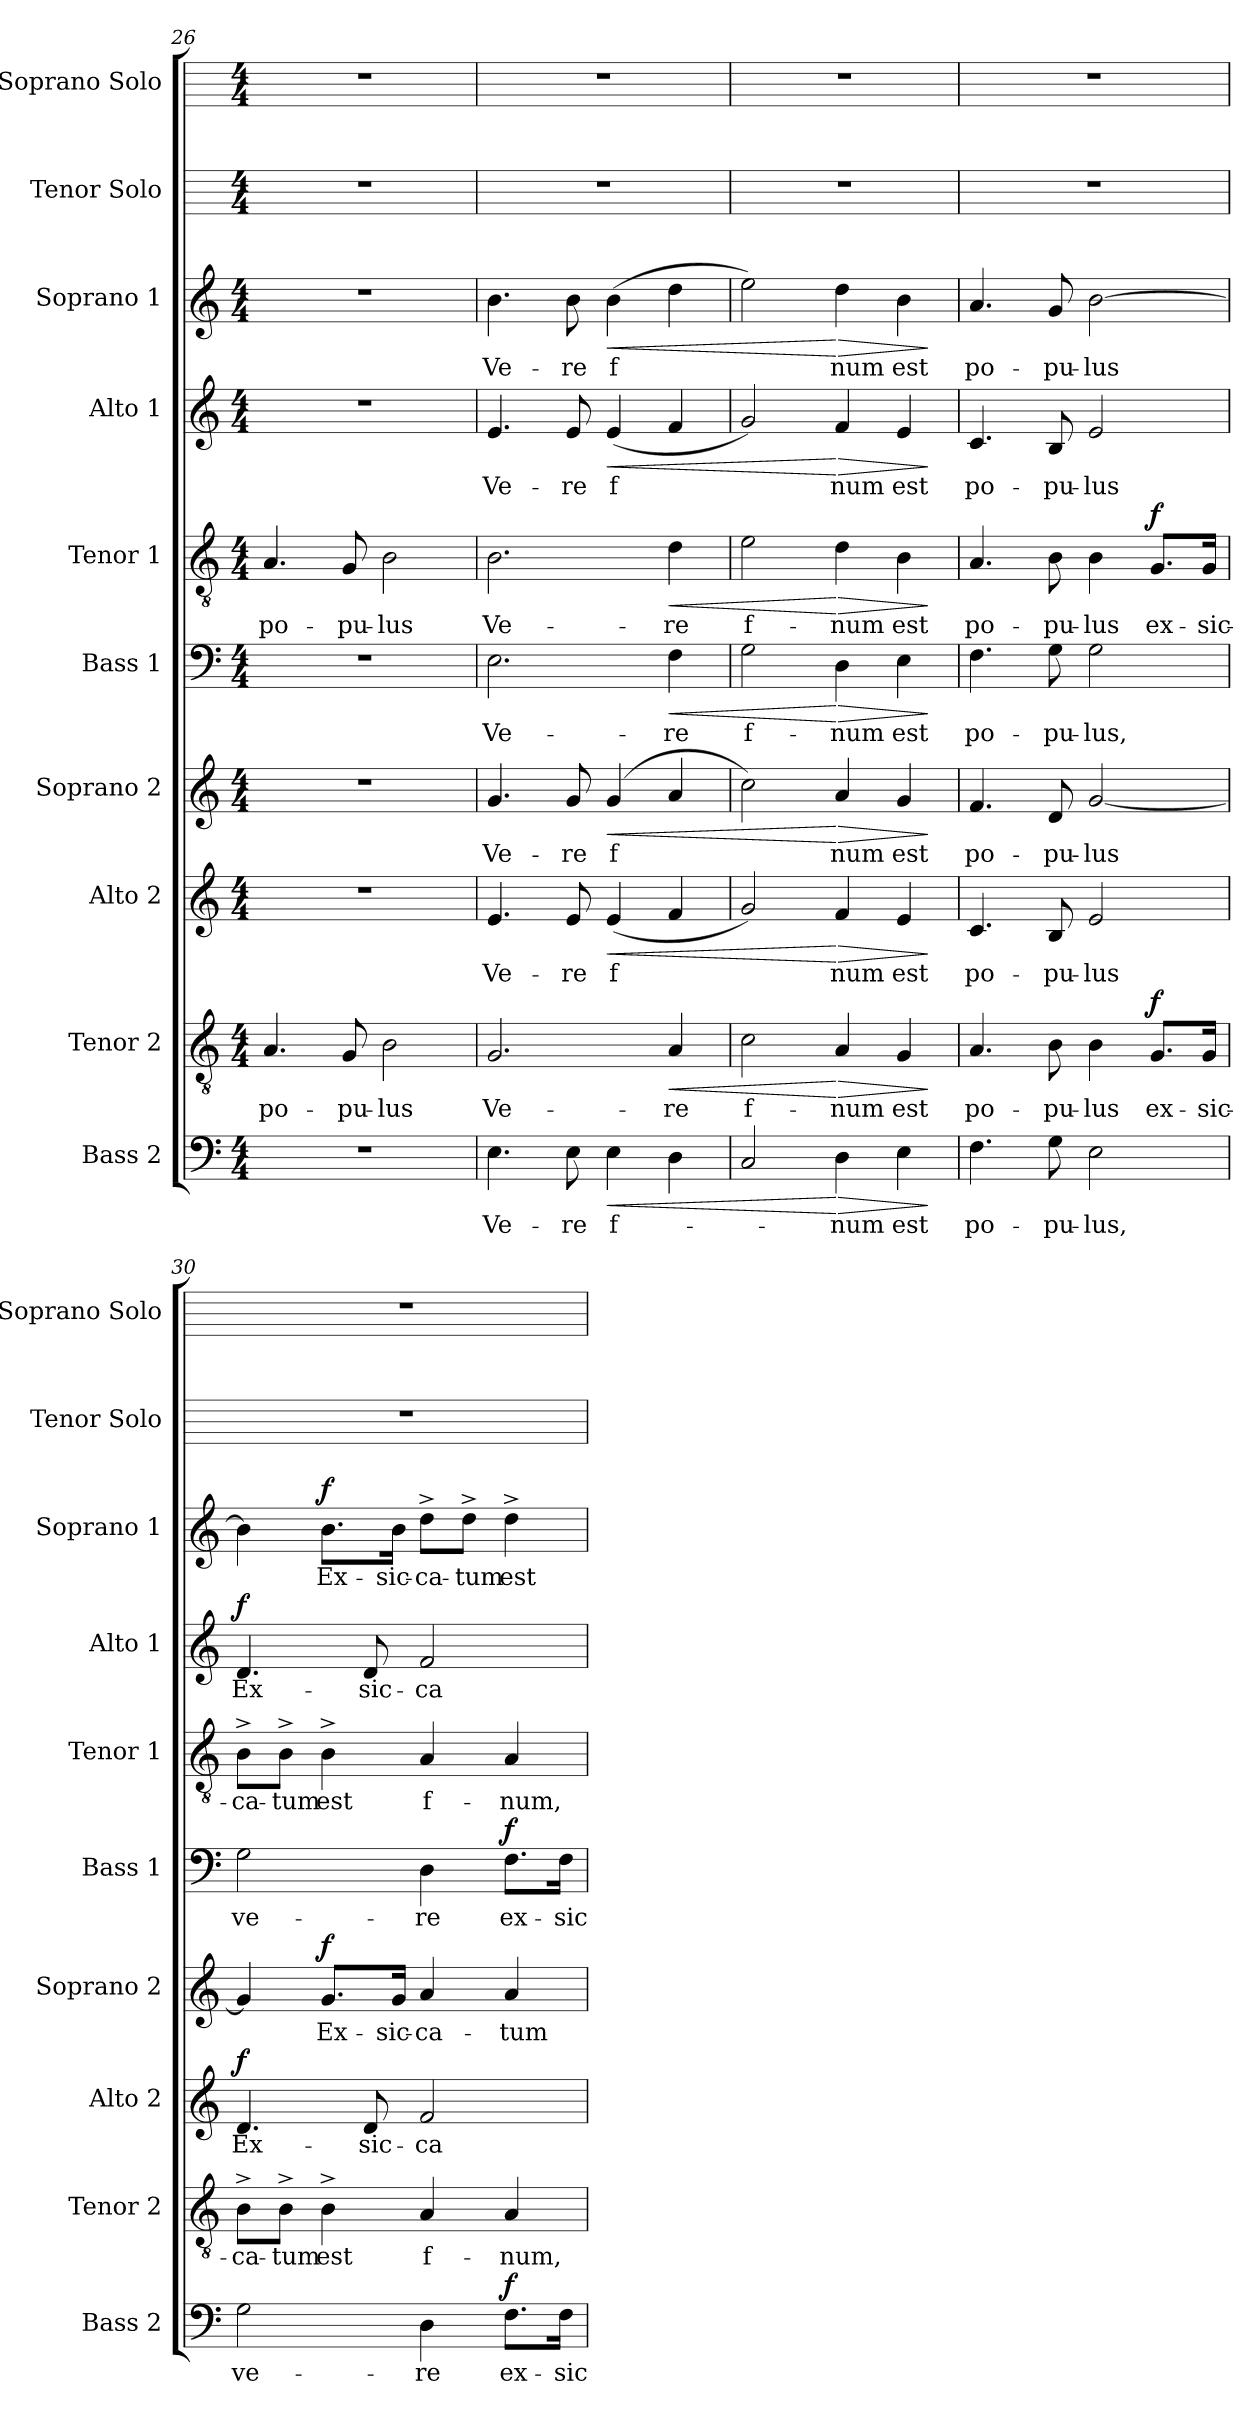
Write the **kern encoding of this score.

**kern	**text	**dynam	**kern	**text	**dynam	**kern	**text	**dynam	**kern	**text	**dynam	**kern	**text	**dynam	**kern	**text	**dynam	**kern	**text	**dynam	**kern	**text	**dynam	**kern	**kern
*part10	*part10	*part10	*part9	*part9	*part9	*part8	*part8	*part8	*part7	*part7	*part7	*part6	*part6	*part6	*part5	*part5	*part5	*part4	*part4	*part4	*part3	*part3	*part3	*part2	*part1
*staff10	*staff10	*staff10	*staff9	*staff9	*staff9	*staff8	*staff8	*staff8	*staff7	*staff7	*staff7	*staff6	*staff6	*staff6	*staff5	*staff5	*staff5	*staff4	*staff4	*staff4	*staff3	*staff3	*staff3	*staff2	*staff1
*I"Bass 2	*	*	*I"Tenor 2	*	*	*I"Alto 2	*	*	*I"Soprano 2	*	*	*I"Bass 1	*	*	*I"Tenor 1	*	*	*I"Alto 1	*	*	*I"Soprano 1	*	*	*I"Tenor Solo	*I"Soprano Solo
*I'Bass 2	*	*	*I'Tenor 2	*	*	*I'Alto 2	*	*	*I'Soprano 2	*	*	*I'Bass 1	*	*	*I'Tenor 1	*	*	*I'Alto 1	*	*	*I'Soprano 1	*	*	*I'Tenor Solo	*I'Soprano Solo
*clefF4	*	*	*clefGv2	*	*	*clefG2	*	*	*clefG2	*	*	*clefF4	*	*	*clefGv2	*	*	*clefG2	*	*	*clefG2	*	*	*	*
*k[]	*	*	*k[]	*	*	*k[]	*	*	*k[]	*	*	*k[]	*	*	*k[]	*	*	*k[]	*	*	*k[]	*	*	*	*
*C:	*	*	*C:	*	*	*C:	*	*	*C:	*	*	*C:	*	*	*C:	*	*	*C:	*	*	*C:	*	*	*	*
*M4/4	*	*	*M4/4	*	*	*M4/4	*	*	*M4/4	*	*	*M4/4	*	*	*M4/4	*	*	*M4/4	*	*	*M4/4	*	*	*M4/4	*M4/4
=26	=26	=26	=26	=26	=26	=26	=26	=26	=26	=26	=26	=26	=26	=26	=26	=26	=26	=26	=26	=26	=26	=26	=26	=26	=26
!	!	!	!	!LO:LY:b	!	!	!	!	!	!	!	!	!	!	!	!LO:LY:b	!	!	!	!	!	!	!	!	!
1r	.	.	4.A	po-	.	1r	.	.	1r	.	.	1r	.	.	4.A	po-	.	1r	.	.	1r	.	.	1r	1r
!	!	!	!	!LO:LY:b	!	!	!	!	!	!	!	!	!	!	!	!LO:LY:b	!	!	!	!	!	!	!	!	!
.	.	.	8G	-pu-	.	.	.	.	.	.	.	.	.	.	8G	-pu-	.	.	.	.	.	.	.	.	.
!	!	!	!	!LO:LY:b	!	!	!	!	!	!	!	!	!	!	!	!LO:LY:b	!	!	!	!	!	!	!	!	!
.	.	.	2B	-lus	.	.	.	.	.	.	.	.	.	.	2B	-lus	.	.	.	.	.	.	.	.	.
=27	=27	=27	=27	=27	=27	=27	=27	=27	=27	=27	=27	=27	=27	=27	=27	=27	=27	=27	=27	=27	=27	=27	=27	=27	=27
!	!LO:LY:b	!	!	!LO:LY:b	!	!	!LO:LY:b	!	!	!LO:LY:b	!	!	!LO:LY:b	!	!	!LO:LY:b	!	!	!LO:LY:b	!	!	!LO:LY:b	!	!	!
4.E	Ve-	.	2.G	Ve-	.	4.e	Ve-	.	4.g	Ve-	.	2.E	Ve-	.	2.B	Ve-	.	4.e	Ve-	.	4.b	Ve-	.	1r	1r
!	!LO:LY:b	!	!	!	!	!	!LO:LY:b	!	!	!LO:LY:b	!	!	!	!	!	!	!	!	!LO:LY:b	!	!	!LO:LY:b	!	!	!
8E	-re	.	.	.	.	8e	-re	.	8g	-re	.	.	.	.	.	.	.	8e	-re	.	8b	-re	.	.	.
!	!LO:LY:b	!LO:HP:b	!	!	!	!	!LO:LY:b	!LO:HP:b	!	!LO:LY:b	!LO:HP:b	!	!	!	!	!	!	!	!LO:LY:b	!LO:HP:b	!	!LO:LY:b	!LO:HP:b	!	!
4E	f-	<	.	.	.	(<4e	f	<	(<4g	f	<	.	.	.	.	.	.	(<4e	f	<	(>4b	f	<	.	.
!	!	!	!	!LO:LY:b	!LO:HP:b	!	!	!	!	!	!	!	!LO:LY:b	!LO:HP:b	!	!LO:LY:b	!LO:HP:b	!	!	!	!	!	!	!	!
4D	.	.	4A	-re	<	4f	.	.	4a	.	.	4F	-re	<	4d	-re	<	4f	.	.	4dd	.	.	.	.
=28	=28	=28	=28	=28	=28	=28	=28	=28	=28	=28	=28	=28	=28	=28	=28	=28	=28	=28	=28	=28	=28	=28	=28	=28	=28
!	!	!	!	!LO:LY:b	!	!	!	!	!	!	!	!	!LO:LY:b	!	!	!LO:LY:b	!	!	!	!	!	!	!	!	!
2C	.	.	2c	f-	.	2g)	.	.	2cc)	.	.	2G	f-	.	2e	f-	.	2g)	.	.	2ee)	.	.	1r	1r
!	!LO:LY:b	!LO:HP:n=1:b	!	!LO:LY:b	!LO:HP:n=1:b	!	!LO:LY:b	!LO:HP:n=1:b	!	!LO:LY:b	!LO:HP:n=1:b	!	!LO:LY:b	!LO:HP:n=1:b	!	!LO:LY:b	!LO:HP:n=1:b	!	!LO:LY:b	!LO:HP:n=1:b	!	!LO:LY:b	!LO:HP:n=1:b	!	!
4D	-num	[ >	4A	-num	[ >	4f	num	[ >	4a	num	[ >	4D	-num	[ >	4d	-num	[ >	4f	num	[ >	4dd	num	[ >	.	.
!	!LO:LY:b	!	!	!LO:LY:b	!	!	!LO:LY:b	!	!	!LO:LY:b	!	!	!LO:LY:b	!	!	!LO:LY:b	!	!	!LO:LY:b	!	!	!LO:LY:b	!	!	!
4E	est	.	4G	est	.	4e	est	.	4g	est	.	4E	est	.	4B	est	.	4e	est	.	4b	est	.	.	.
.	.	]	.	.	]	.	.	]	.	.	]	.	.	]	.	.	]	.	.	]	.	.	]	.	.
=29	=29	=29	=29	=29	=29	=29	=29	=29	=29	=29	=29	=29	=29	=29	=29	=29	=29	=29	=29	=29	=29	=29	=29	=29	=29
!	!LO:LY:b	!	!	!LO:LY:b	!	!	!LO:LY:b	!	!	!LO:LY:b	!	!	!LO:LY:b	!	!	!LO:LY:b	!	!	!LO:LY:b	!	!	!LO:LY:b	!	!	!
4.F	po-	.	4.A	po-	.	4.c	po-	.	4.f	po-	.	4.F	po-	.	4.A	po-	.	4.c	po-	.	4.a	po-	.	1r	1r
!	!LO:LY:b	!	!	!LO:LY:b	!	!	!LO:LY:b	!	!	!LO:LY:b	!	!	!LO:LY:b	!	!	!LO:LY:b	!	!	!LO:LY:b	!	!	!LO:LY:b	!	!	!
8G	-pu-	.	8B	-pu-	.	8B	-pu-	.	8d	-pu-	.	8G	-pu-	.	8B	-pu-	.	8B	-pu-	.	8g	-pu-	.	.	.
!	!LO:LY:b	!	!	!LO:LY:b	!	!	!LO:LY:b	!	!	!LO:LY:b	!	!	!LO:LY:b	!	!	!LO:LY:b	!	!	!LO:LY:b	!	!	!LO:LY:b	!	!	!
2E	-lus,	.	4B	-lus	.	2e	-lus	.	[2g	-lus	.	2G	-lus,	.	4B	-lus	.	2e	-lus	.	[2b	-lus	.	.	.
!	!	!	!	!LO:LY:b	!LO:DY:a	!	!	!	!	!	!	!	!	!	!	!LO:LY:b	!LO:DY:a	!	!	!	!	!	!	!	!
.	.	.	8.G/L	ex-	f	.	.	.	.	.	.	.	.	.	8.G/L	ex-	f	.	.	.	.	.	.	.	.
!	!	!	!	!LO:LY:b	!	!	!	!	!	!	!	!	!	!	!	!LO:LY:b	!	!	!	!	!	!	!	!	!
.	.	.	16G/Jk	-sic-	.	.	.	.	.	.	.	.	.	.	16G/Jk	-sic-	.	.	.	.	.	.	.	.	.
=30	=30	=30	=30	=30	=30	=30	=30	=30	=30	=30	=30	=30	=30	=30	=30	=30	=30	=30	=30	=30	=30	=30	=30	=30	=30
!	!LO:LY:b	!	!	!LO:LY:b	!	!	!LO:LY:b	!LO:DY:a	!	!	!	!	!LO:LY:b	!	!	!LO:LY:b	!	!	!LO:LY:b	!LO:DY:a	!	!	!	!	!
2G	ve-	.	8B^\L	-ca-	.	4.d	Ex-	f	4g]	.	.	2G	ve-	.	8B^\L	-ca-	.	4.d	Ex-	f	4b]	.	.	1r	1r
!	!	!	!	!LO:LY:b	!	!	!	!	!	!	!	!	!	!	!	!LO:LY:b	!	!	!	!	!	!	!	!	!
.	.	.	8B^\J	-tum	.	.	.	.	.	.	.	.	.	.	8B^\J	-tum	.	.	.	.	.	.	.	.	.
!	!	!	!	!LO:LY:b	!	!	!	!	!	!LO:LY:b	!LO:DY:a	!	!	!	!	!LO:LY:b	!	!	!	!	!	!LO:LY:b	!LO:DY:a	!	!
.	.	.	4B^	est	.	.	.	.	8.g/L	Ex-	f	.	.	.	4B^	est	.	.	.	.	8.b\L	Ex-	f	.	.
!	!	!	!	!	!	!	!LO:LY:b	!	!	!	!	!	!	!	!	!	!	!	!LO:LY:b	!	!	!	!	!	!
.	.	.	.	.	.	8d	-sic-	.	.	.	.	.	.	.	.	.	.	8d	-sic-	.	.	.	.	.	.
!	!	!	!	!	!	!	!	!	!	!LO:LY:b	!	!	!	!	!	!	!	!	!	!	!	!LO:LY:b	!	!	!
.	.	.	.	.	.	.	.	.	16g/Jk	-sic-	.	.	.	.	.	.	.	.	.	.	16b\Jk	-sic-	.	.	.
!	!LO:LY:b	!	!	!LO:LY:b	!	!	!LO:LY:b	!	!	!LO:LY:b	!	!	!LO:LY:b	!	!	!LO:LY:b	!	!	!LO:LY:b	!	!	!LO:LY:b	!	!	!
4D	-re	.	4A	f-	.	2f	-ca-	.	4a	-ca-	.	4D	-re	.	4A	f-	.	2f	-ca-	.	8dd^\L	-ca-	.	.	.
!	!	!	!	!	!	!	!	!	!	!	!	!	!	!	!	!	!	!	!	!	!	!LO:LY:b	!	!	!
.	.	.	.	.	.	.	.	.	.	.	.	.	.	.	.	.	.	.	.	.	8dd^\J	-tum	.	.	.
!	!LO:LY:b	!LO:DY:a	!	!LO:LY:b	!	!	!	!	!	!LO:LY:b	!	!	!LO:LY:b	!LO:DY:a	!	!LO:LY:b	!	!	!	!	!	!LO:LY:b	!	!	!
8.F\L	ex-	f	4A	-num,	.	.	.	.	4a	-tum	.	8.F\L	ex-	f	4A	-num,	.	.	.	.	4dd^	est	.	.	.
!	!LO:LY:b	!	!	!	!	!	!	!	!	!	!	!	!LO:LY:b	!	!	!	!	!	!	!	!	!	!	!	!
16F\Jk	-sic-	.	.	.	.	.	.	.	.	.	.	16F\Jk	-sic-	.	.	.	.	.	.	.	.	.	.	.	.
=	=	=	=	=	=	=	=	=	=	=	=	=	=	=	=	=	=	=	=	=	=	=	=	=	=
*-	*-	*-	*-	*-	*-	*-	*-	*-	*-	*-	*-	*-	*-	*-	*-	*-	*-	*-	*-	*-	*-	*-	*-	*-	*-
